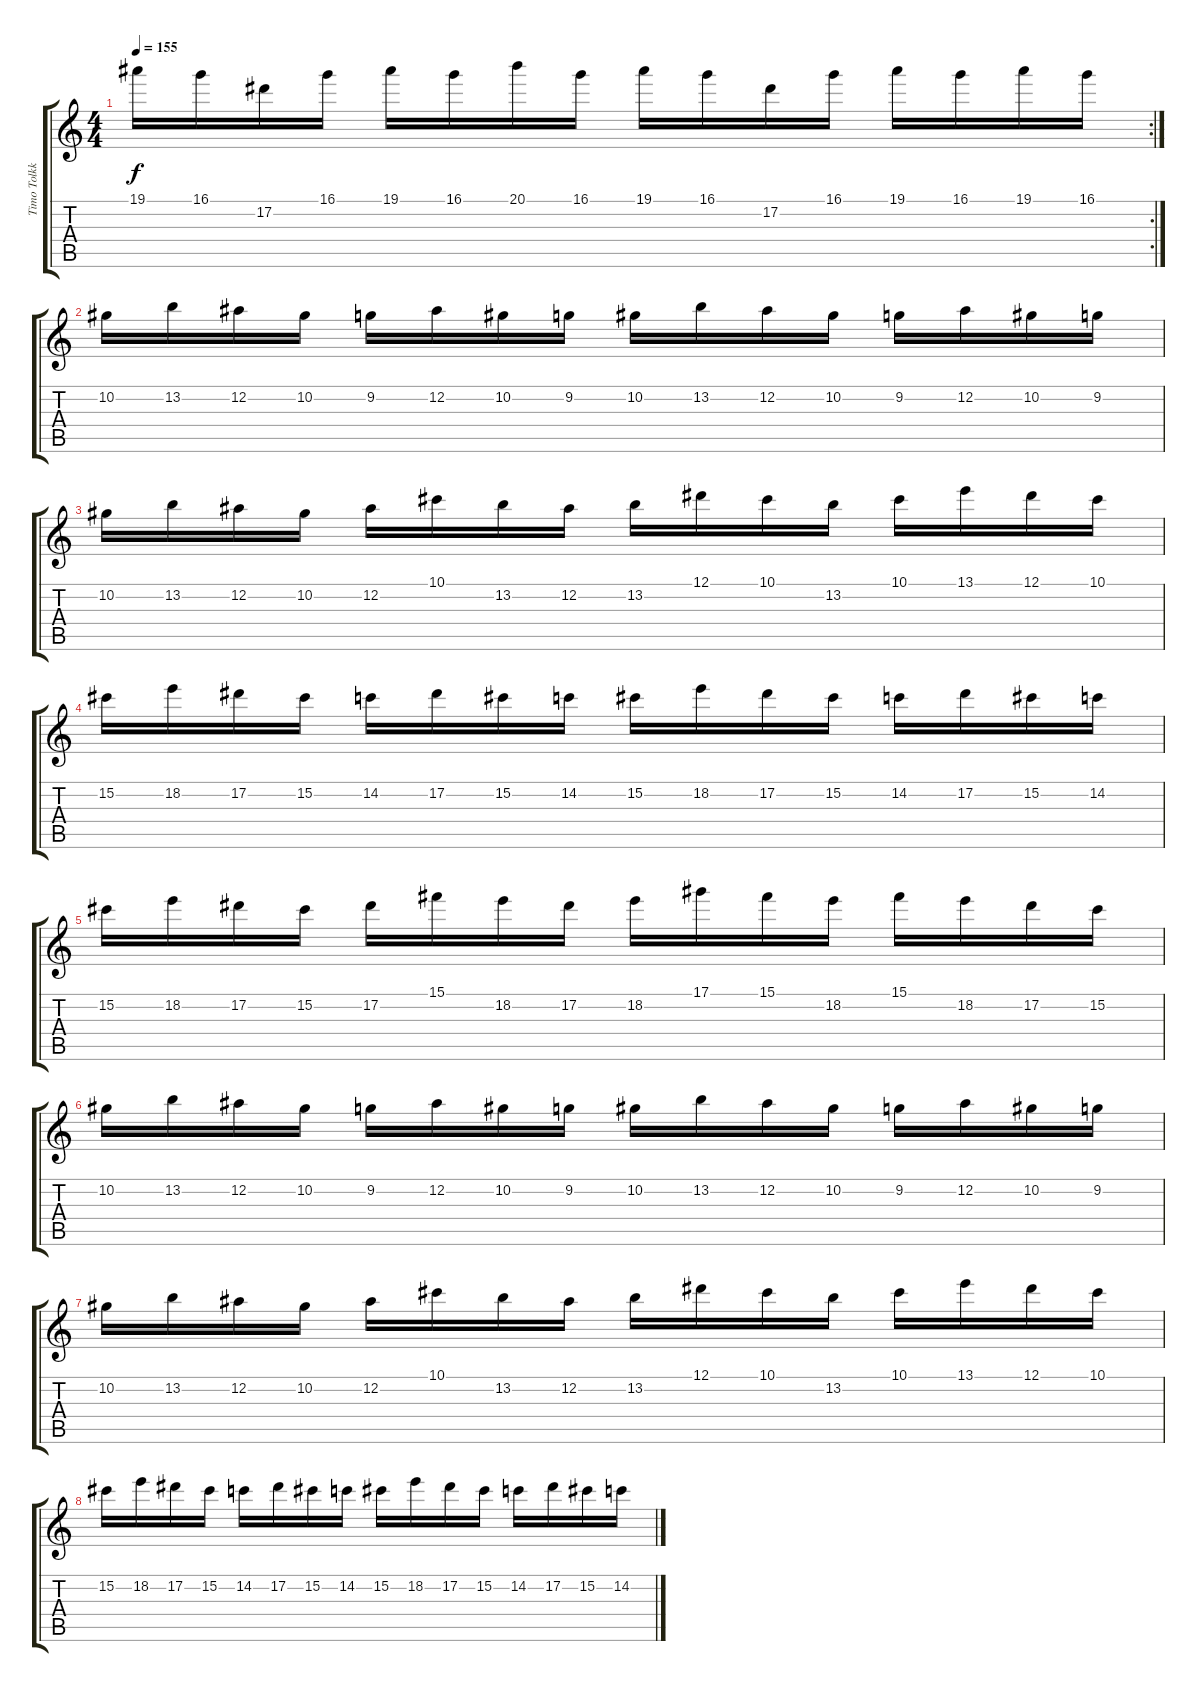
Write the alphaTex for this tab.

\track ("Timo Tolkki : Doubling" "Timo Tolkk") {instrument distortionguitar}
\staff {score tabs}
\tuning (Eb4 Bb3 Gb3 Db3 Ab2 Eb2) {hide}
\rc 2
\ts (4 4)
\tempo 155
\clef g2
\ks c
19.1.16{dy f} 16.1.16 17.2.16 16.1.16 19.1.16 16.1.16 20.1.16 16.1.16 19.1.16 16.1.16 17.2.16 16.1.16 19.1.16 16.1.16 19.1.16 16.1.16 |
10.2.16 13.2.16 12.2.16 10.2.16 9.2.16 12.2.16 10.2.16 9.2.16 10.2.16 13.2.16 12.2.16 10.2.16 9.2.16 12.2.16 10.2.16 9.2.16 |
10.2.16 13.2.16 12.2.16 10.2.16 12.2.16 10.1.16 13.2.16 12.2.16 13.2.16 12.1.16 10.1.16 13.2.16 10.1.16 13.1.16 12.1.16 10.1.16 |
15.2.16 18.2.16 17.2.16 15.2.16 14.2.16 17.2.16 15.2.16 14.2.16 15.2.16 18.2.16 17.2.16 15.2.16 14.2.16 17.2.16 15.2.16 14.2.16 |
15.2.16 18.2.16 17.2.16 15.2.16 17.2.16 15.1.16 18.2.16 17.2.16 18.2.16 17.1.16 15.1.16 18.2.16 15.1.16 18.2.16 17.2.16 15.2.16 |
10.2.16 13.2.16 12.2.16 10.2.16 9.2.16 12.2.16 10.2.16 9.2.16 10.2.16 13.2.16 12.2.16 10.2.16 9.2.16 12.2.16 10.2.16 9.2.16 |
10.2.16 13.2.16 12.2.16 10.2.16 12.2.16 10.1.16 13.2.16 12.2.16 13.2.16 12.1.16 10.1.16 13.2.16 10.1.16 13.1.16 12.1.16 10.1.16 |
15.2.16 18.2.16 17.2.16 15.2.16 14.2.16 17.2.16 15.2.16 14.2.16 15.2.16 18.2.16 17.2.16 15.2.16 14.2.16 17.2.16 15.2.16 14.2.16
